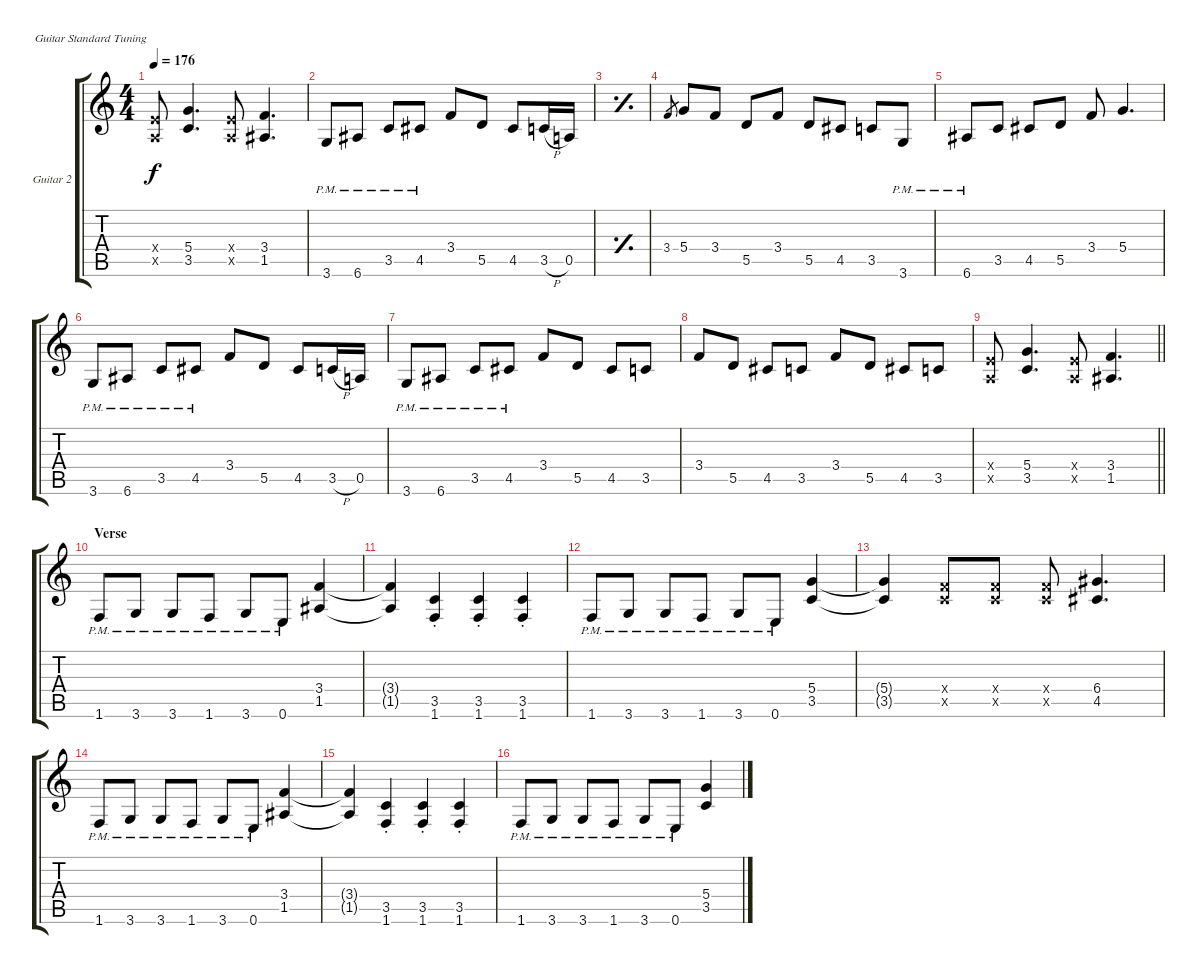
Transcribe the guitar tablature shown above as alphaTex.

\bracketExtendMode groupsimilarinstruments
\firstSystemTrackNameOrientation horizontal
\otherSystemsTrackNameOrientation horizontal
\track ("Guitar 2" "Guitar 2") {instrument distortionguitar}
\staff {score tabs}
\tuning (E4 B3 G3 D3 A2 E2)
\ts (4 4)
\tempo 176
\clef g2
\scale
0.333333
\ks c
(0.5{x} 2.4{x}).8{dy f} (5.4 3.5).4{d} (0.5{x} 2.4{x}).8 (3.4 1.5).4{d} |
\scale
0.333333 3.6{pm}.8 6.6{pm}.8 3.5{pm}.8 4.5{pm}.8 3.4.8 5.5.8 4.5.8 3.5{h}.16 0.5.16 |
\simile simple
\scale
0.333333 |
\simile none
\scale
0.333333 3.4.8{gr} 5.4.8 3.4.8 5.5.8 3.4.8 5.5.8 4.5.8 3.5.8 3.6{pm}.8 |
\scale
0.333333 6.6{pm}.8 3.5.8 4.5.8 5.5.8 3.4.8 5.4.4{d} |
\scale
0.333333 3.6{pm}.8 6.6{pm}.8 3.5{pm}.8 4.5{pm}.8 3.4.8 5.5.8 4.5.8 3.5{h}.16 0.5.16 |
\scale
0.333333 3.6{pm}.8 6.6{pm}.8 3.5{pm}.8 4.5{pm}.8 3.4.8 5.5.8 4.5.8 3.5.8 |
\scale
0.333333 3.4.8 5.5.8 4.5.8 3.5.8 3.4.8 5.5.8 4.5.8 3.5.8 |
\scale
0.333333
\barLineRight lightlight
(0.5{x} 2.4{x}).8 (5.4 3.5).4{d} (0.5{x} 2.4{x}).8 (3.4 1.5).4{d} |
\section ("" "Verse")
\scale
0.333333 1.6{pm}.8 3.6{pm}.8 3.6{pm}.8 1.6{pm}.8 3.6{pm}.8 0.6{pm}.8 (3.4 1.5).4 |
\scale
0.333333 (3.4{t} 1.5{t}).4 (3.5{st} 1.6{st}).4 (3.5{st} 1.6{st}).4 (3.5{st} 1.6{st}).4 |
\scale
0.333333 1.6{pm}.8 3.6{pm}.8 3.6{pm}.8 1.6{pm}.8 3.6{pm}.8 0.6{pm}.8 (5.4 3.5).4 |
\scale
0.333333 (5.4{t} 3.5{t}).4 (3.4{x} 3.5{x}).8 (3.4{x} 3.5{x}).8 (3.4{x} 3.5{x}).8 (6.4 4.5).4{d} |
\scale
0.333333 1.6{pm}.8 3.6{pm}.8 3.6{pm}.8 1.6{pm}.8 3.6{pm}.8 0.6{pm}.8 (3.4 1.5).4 |
\scale
0.333333 (3.4{t} 1.5{t}).4 (3.5{st} 1.6{st}).4 (3.5{st} 1.6{st}).4 (3.5{st} 1.6{st}).4 |
\scale
0.333333 1.6{pm}.8 3.6{pm}.8 3.6{pm}.8 1.6{pm}.8 3.6{pm}.8 0.6{pm}.8 (5.4 3.5).4
